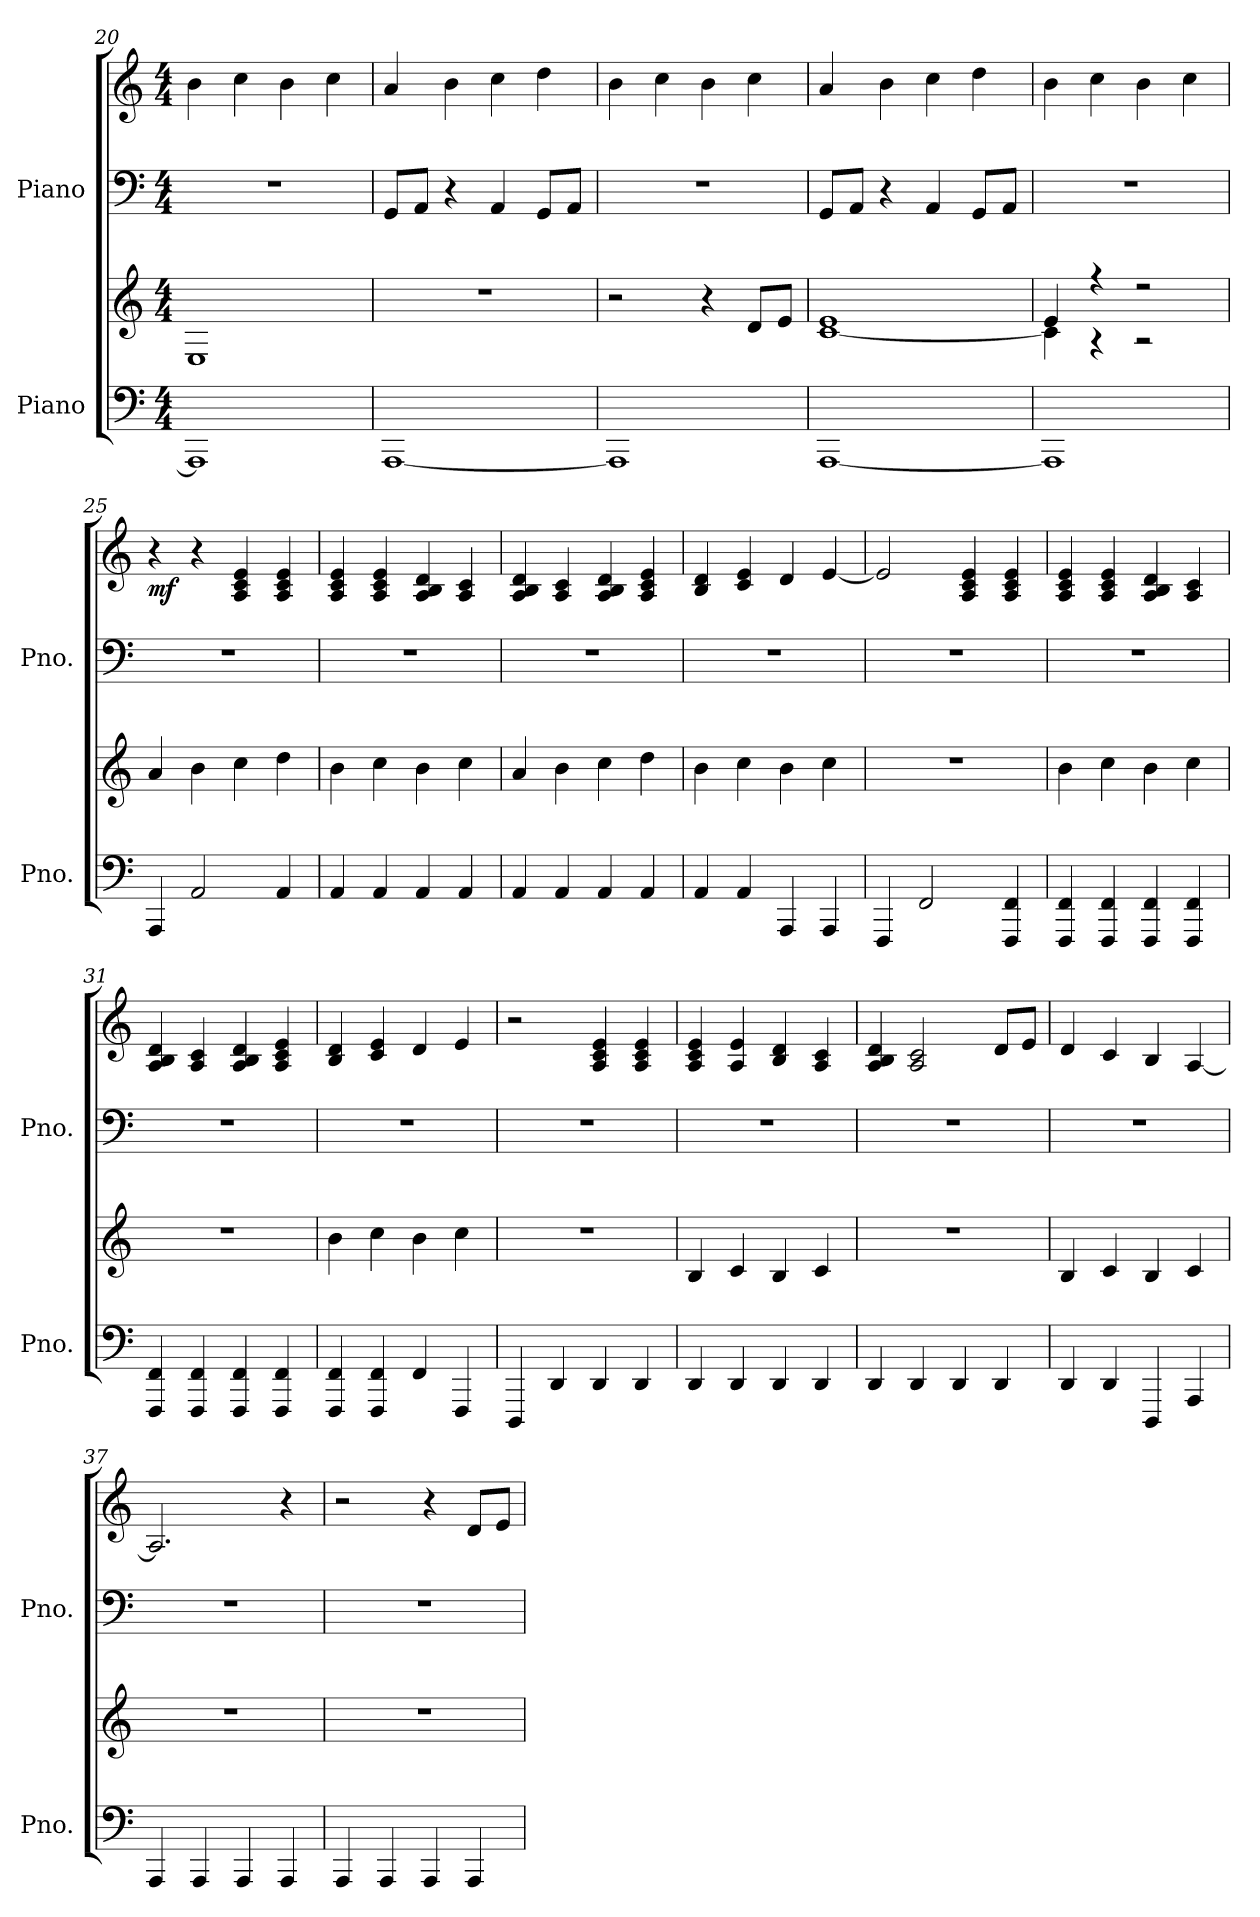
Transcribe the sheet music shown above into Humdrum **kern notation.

**kern	**kern	**dynam	**kern	**kern	**dynam
*part2	*part2	*part2	*part1	*part1	*part1
*staff4	*staff3	*staff3/4	*staff2	*staff1	*staff1/2
*I"Piano	*	*	*I"Piano	*	*
*I'Pno.	*	*	*I'Pno.	*	*
*clefF4	*clefG2	*	*clefF4	*clefG2	*
*k[]	*k[]	*	*k[]	*k[]	*
*C:	*C:	*	*C:	*C:	*
*M4/4	*M4/4	*	*M4/4	*M4/4	*
=20	=20	=20	=20	=20	=20
1AAA]	1E	.	1r	4b\	.
.	.	.	.	4cc\	.
.	.	.	.	4b\	.
.	.	.	.	4cc\	.
=21	=21	=21	=21	=21	=21
[1AAA	1r	.	8GG/L	4a/	.
.	.	.	8AA/J	.	.
.	.	.	4r	4b\	.
.	.	.	4AA/	4cc\	.
.	.	.	8GG/L	4dd\	.
.	.	.	8AA/J	.	.
!!LO:PB:g=z
=22	=22	=22	=22	=22	=22
1AAA]	2r	.	1r	4b\	.
.	.	.	.	4cc\	.
.	4r	.	.	4b\	.
.	8d/L	.	.	4cc\	.
.	8e/J	.	.	.	.
=23	=23	=23	=23	=23	=23
*	*^	*	*	*	*
[1AAA	1e	[1c	.	8GG/L	4a/	.
.	.	.	.	8AA/J	.	.
.	.	.	.	4r	4b\	.
.	.	.	.	4AA/	4cc\	.
.	.	.	.	8GG/L	4dd\	.
.	.	.	.	8AA/J	.	.
=24	=24	=24	=24	=24	=24	=24
1AAA]	4e/	4c\]	.	1r	4b\	.
.	4r	4r	.	.	4cc\	.
.	2r	2r	.	.	4b\	.
.	.	.	.	.	4cc\	.
*	*v	*v	*	*	*	*
=25	=25	=25	=25	=25	=25
!	!	!LO:DY:b=2	!	!	!
!	!	!LO:DY:n=1:b	!	!	!LO:DY:b
4AAA/	4a/	mf mp	1r	4r	mf
2AA/	4b\	.	.	4r	.
.	4cc\	.	.	4A/ 4c/ 4e/	.
4AA/	4dd\	.	.	4A/ 4c/ 4e/	.
=26	=26	=26	=26	=26	=26
4AA/	4b\	.	1r	4A/ 4c/ 4e/	.
4AA/	4cc\	.	.	4A/ 4c/ 4e/	.
4AA/	4b\	.	.	4A/ 4B/ 4d/	.
4AA/	4cc\	.	.	4A/ 4c/	.
=27	=27	=27	=27	=27	=27
4AA/	4a/	.	1r	4A/ 4B/ 4d/	.
4AA/	4b\	.	.	4A/ 4c/	.
4AA/	4cc\	.	.	4A/ 4B/ 4d/	.
4AA/	4dd\	.	.	4A/ 4c/ 4e/	.
=28	=28	=28	=28	=28	=28
4AA/	4b\	.	1r	4B/ 4d/	.
4AA/	4cc\	.	.	4c/ 4e/	.
4AAA/	4b\	.	.	4d/	.
4AAA/	4cc\	.	.	[4e/	.
!!LO:LB:g=z
=29	=29	=29	=29	=29	=29
4FFF/	1r	.	1r	2e/]	.
2FF/	.	.	.	.	.
.	.	.	.	4A/ 4c/ 4e/	.
4FFF/ 4FF/	.	.	.	4A/ 4c/ 4e/	.
=30	=30	=30	=30	=30	=30
4FFF/ 4FF/	4b\	.	1r	4A/ 4c/ 4e/	.
4FFF/ 4FF/	4cc\	.	.	4A/ 4c/ 4e/	.
4FFF/ 4FF/	4b\	.	.	4A/ 4B/ 4d/	.
4FFF/ 4FF/	4cc\	.	.	4A/ 4c/	.
=31	=31	=31	=31	=31	=31
4FFF/ 4FF/	1r	.	1r	4A/ 4B/ 4d/	.
4FFF/ 4FF/	.	.	.	4A/ 4c/	.
4FFF/ 4FF/	.	.	.	4A/ 4B/ 4d/	.
4FFF/ 4FF/	.	.	.	4A/ 4c/ 4e/	.
=32	=32	=32	=32	=32	=32
4FFF/ 4FF/	4b\	.	1r	4B/ 4d/	.
4FFF/ 4FF/	4cc\	.	.	4c/ 4e/	.
4FF/	4b\	.	.	4d/	.
4FFF/	4cc\	.	.	4e/	.
=33	=33	=33	=33	=33	=33
4DDD/	1r	.	1r	2r	.
4DD/	.	.	.	.	.
4DD/	.	.	.	4A/ 4c/ 4e/	.
4DD/	.	.	.	4A/ 4c/ 4e/	.
=34	=34	=34	=34	=34	=34
4DD/	4B/	.	1r	4A/ 4c/ 4e/	.
4DD/	4c/	.	.	4A/ 4e/	.
4DD/	4B/	.	.	4B/ 4d/	.
4DD/	4c/	.	.	4A/ 4c/	.
=35	=35	=35	=35	=35	=35
4DD/	1r	.	1r	4A/ 4B/ 4d/	.
4DD/	.	.	.	2A/ 2c/	.
4DD/	.	.	.	.	.
4DD/	.	.	.	8d/L	.
.	.	.	.	8e/J	.
!!LO:LB:g=z
=36	=36	=36	=36	=36	=36
4DD/	4B/	.	1r	4d/	.
4DD/	4c/	.	.	4c/	.
4DDD/	4B/	.	.	4B/	.
4AAA/	4c/	.	.	[4A/	.
=37	=37	=37	=37	=37	=37
4AAA/	1r	.	1r	2.A/]	.
4AAA/	.	.	.	.	.
4AAA/	.	.	.	.	.
4AAA/	.	.	.	4r	.
=38	=38	=38	=38	=38	=38
4AAA/	1r	.	1r	2r	.
4AAA/	.	.	.	.	.
4AAA/	.	.	.	4r	.
4AAA/	.	.	.	8d/L	.
.	.	.	.	8e/J	.
=	=	=	=	=	=
*-	*-	*-	*-	*-	*-
